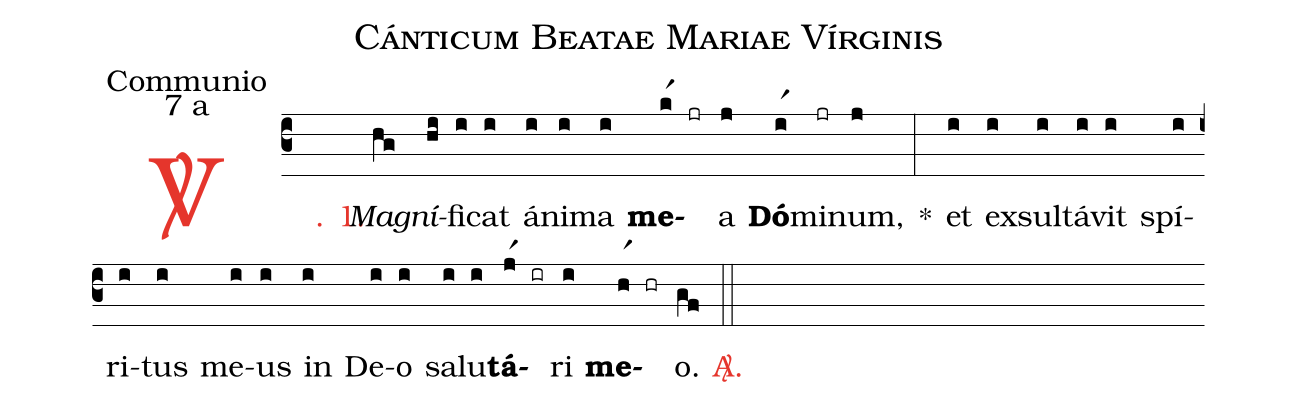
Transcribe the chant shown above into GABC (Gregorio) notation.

name: Cánticum Beatae Mariae Vírginis;
office-part: Communio;
mode: 7;
mode-differentia: a;
%%
(c3)

<c><sp>V/</sp>. 1.</c>() <i>Ma</i>(hg)<i>gní</i>(hi)fi(i)cat(i) á(i)ni(i)ma(i) <b>me</b>(kr1)(jr)a(j) <b>Dó</b>(ir1)mi(jr)num,(j) *(:) et(i) ex(i)sul(i)tá(i)vit(i) spí(i)ri(i)tus(i) me(i)us(i) in(i) De(i)o(i) sa(i)lu(i)<b>tá</b>(jr1)(ir)ri(i) <b>me</b>(hr1)(hr)o.(gf)

<c><sp>A/</sp>.</c>(::)
